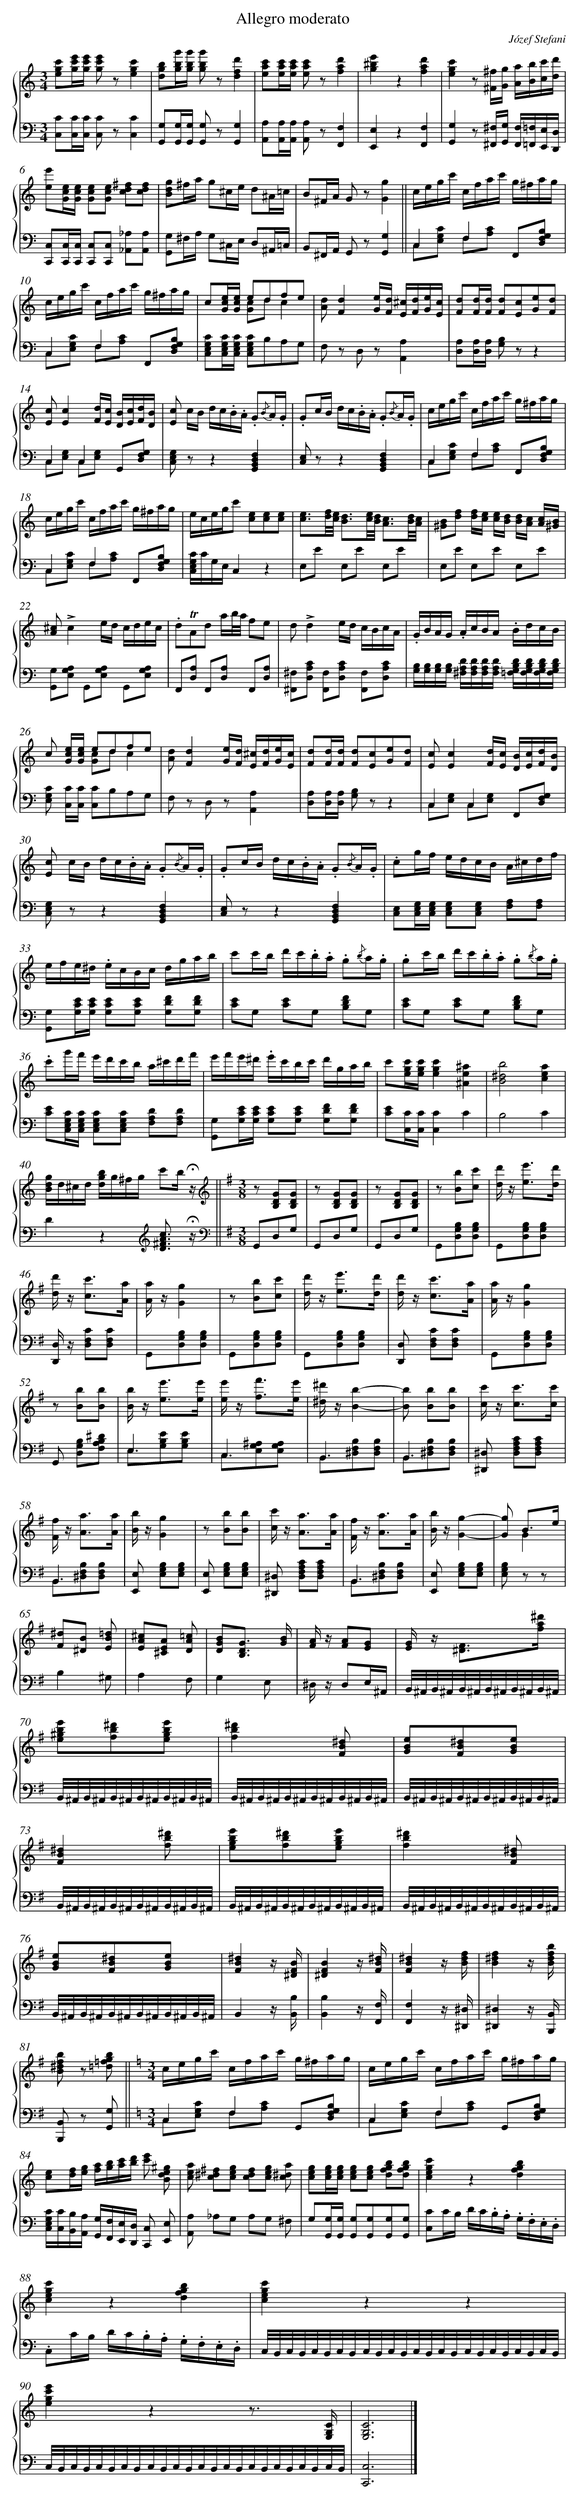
X:1
T: Allegro moderato
C: Józef Stefani
L: 1/8
M: 3/4
%%staves {1 2}
V: 1 clef=treble
V: 2 clef=bass
K: C
[V:1] [c'ge][e'/c'/g/][e'/c'/g/] [e'c'g] z[c'2g2e2] |
[V:2] [CC,][C/C,/][C/C,/] [CC,] z[C2C,2] |
[V:1] [bgd][g'/b/g/][g'/b/g/] [g'bg] z[d'2f2d2] |
[V:2] [G,G,,][G,/G,,/][G,/G,,/] [G,G,,] z[G,2G,,2] |
[V:1] [c'ae][c'/a/e/][c'/a/e/] [c'ae] z[d'2a2f2] |
[V:2] [A,A,,][A,/A,,/][A,/A,,/] [A,A,,] z[F,2F,,2] |
[V:1] [e'2^b2g2]z2[d'2a2f2] |
[V:2] [E,2E,,2]z2[F,2F,,2] |
[V:1] [c'2g2e2]z [^f/^F/][g/G/] [a/A/][b/B/][c'/c/][d'/d/] |
[V:2] [G,2G,,2]z [^F,/^F,,/][G,/G,,/] [F,/F,,/][=F,/=F,,/][E,/E,,/][D,/D,,/] |
[V:1] [e'e][e/c/G/][e/c/G/] [ecG][ecG] [^fdc][fdc] |
[V:2] [C,C,,][C,/C,,/][C,/C,,/] [C,C,,][C,C,,] [_A,_A,,][A,A,,] |
[V:1] [gdB]^f/a/ g^c/e/ d^A/=c/ |
[V:2] [G,G,,]^F,/A,/ G,^C,/E,/ D,^A,,/=C,/ |
[V:1] B^F/A/ G z[g2G2] ||
[V:2] B,,^F,,/A,,/ G,, z[G,2G,,2] ||
[V:1] c/e/g/c'/ c/f/a/c'/ g/^f/a/g/ |
[V:2] C,2F,2F,,[B,G,F,D,] & C,[CG,E,] F,[CA,]x2 |
[V:1] c/e/g/c'/ c/f/a/c'/ g/^f/a/g/ |
[V:2] C,2F,2F,,[B,G,F,D,] & C,[CG,E,] F,[CA,]x2 |
[V:1] c[e/c/G/][e/c/G/] edfe & x2[cG]dc2 |
[V:2] [CG,E,C,][C/G,/E,/C,/][C/G,/E,/C,/] [CG,E,C,]B,A,G, |
[V:1] [dA][d2F2][e/G/][d/F/] [^c/E/][d/F/][e/G/][c/E/] |
[V:2] F, z D, z[A,2A,,2] |
[V:1] [dF][d/F/][d/F/] [dF][cE][eG][dF] |
[V:2] [A,D,][A,/D,/][A,/D,/] [B,G,] zz2 |
[V:1] [cE][c2E2][d/F/][c/E/] [B/D/][c/E/][d/F/][B/D/] |
[V:2] C,2C,2G,,[G,F,D,] & C,[G,E,] C,[G,E,]x2 |
[V:1] [cE] c/B/ d/c/.B/.A/ .G{/B}A/.G/ |
[V:2] [G,E,C,] zz2[F,2D,2B,,2G,,2] |
[V:1] .Gc/B/ d/c/.B/.A/ .G{/B}A/.G/ |
[V:2] [E,C,] zz2[F,2D,2B,,2G,,2] |
[V:1] c/e/g/c'/ c/f/a/c'/ g/^f/a/g/ |
[V:2] C,2F,2F,,[B,G,F,D,] & C,[CG,E,] F,[CA,]x2 |
[V:1] c/e/g/c'/ c/f/a/c'/ g/^f/a/g/ |
[V:2] C,2F,2F,,[B,G,F,D,] & C,[CG,E,] F,[CA,]x2 |
[V:1] e/c/e/g/c' [ec][ec][ec] |
[V:2] [C/G,/E,/C,/]C/G,/E,/C,2z2 |
[V:1] [e3/c3/][f//d//][e//c//] [d3/B3/][e//c//][d//B//] [c3/A3/][d//B//][c//A//] |
[V:2] E,E E,E E,E |
[V:1] [B^G][fd] [f/d/][e/c/] [e/c/][d/B/] [d/B/][c/A/] [c/A/][B/^G/] |
[V:2] E,E E,E E,E |
[V:1] [^cA]!accent!c2e/d/ c/d/e/c/ |
[V:2] [G,G,,][A,G,E,] G,,[A,G,E,] G,,[A,G,E,] |
[V:1] .d!trill!Ad a/b//a// fe |
[V:2] F,,[A,D,] F,,[A,D,] F,,[A,D,] |
[V:1] d!accent!d2e/d/ c/B/c/A/ |
[V:2] [^F,^F,,][CA,D,] [F,F,,][CA,D,] [F,F,,][CA,D,] |
[V:1] .G/B/A/G/ .A/c/B/A/ .B/d/c/B/ |
[V:2] [B,/G,/][B,/G,/][B,/G,/][B,/G,/] [D/A,/^F,/][D/A,/F,/][D/A,/F,/][D/A,/F,/] [D/B,/G,/=F,/][D/B,/G,/F,/][D/B,/G,/F,/][D/B,/G,/F,/] |
[V:1] c [e/c/G/][e/c/G/] edfe & x x [cG]dc2 |
[V:2] [CG,E,] [C/C,/][C/C,/] [CC,]B,A,G, |
[V:1] [dA][d2F2][e/G/][d/F/] [^c/E/][d/F/][e/G/][c/E/] |
[V:2] F, z D, z[A,2A,,2] |
[V:1] [dF][d/F/][d/F/] [dF][cE][eG][dF] |
[V:2] [A,D,][A,/D,/][A,/D,/] [B,G,] zz2 |
[V:1] [cE][c2E2][d/F/][c/E/] [B/D/][c/E/][d/F/][B/D/] |
[V:2] C,2C,2F,,[G,F,D,] & C,[G,E,] C,[G,E,]x2 |
[V:1] [cE] c/B/ d/c/.B/.A/ .G{/B}A/.G/ |
[V:2] [G,E,C,] zz2[F,2D,2B,,2G,,2] |
[V:1] .Gc/B/ d/c/.B/.A/ .G{/B}A/.G/ |
[V:2] [E,C,] zz2[F,2D,2B,,2G,,2] |
[V:1] .cg/f/ e/d/c/B/ A/^c/d/f/ |
[V:2] [E,C,][G,/E,/C,/][G,/E,/C,/] [G,E,C,][G,E,C,] [A,F,][A,F,] |
[V:1] e/f/e/^d/ .e/c/B/c/ d/g/a/b/ |
[V:2] [G,G,,][E/C/G,/][E/C/G,/] [ECG,][ECG,] [FDG,][FDG,] |
[V:1] c'c'/b/ d'/c'/.b/.a/ .g{/b}a/.g/ |
[V:2] [EC]G, [EC]G, [FDB,]G, |
[V:1] .gc'/b/ d'/c'/.b/.a/ .g{/b}a/.g/ |
[V:2] [EC]G, [EC]G, [FDB,]G, |
[V:1] .c'g'/f'/ e'/d'/c'/b/ a/^c'/d'/f'/ |
[V:2] [EC][C/G,/E,/C,/][C/G,/E,/C,/] [CG,E,C,][CG,E,C,] [DA,F,][DA,F,] |
[V:1] e'/f'/e'/^d'/ .e'/c'/b/c'/ d'/g/a/b/ |
[V:2] [G,G,,][E/C/G,/][E/C/G,/] [ECG,][ECG,] [FDG,][FDG,] |
[V:1] c'[c'/g/e/][c'/g/e/][c'2g2e2][^a2e2^A2] |
[V:2] [EC][C/C,/][C/C,/][C2C,2]C2 |
[V:1] [b4^d4B4][a2e2c2] |
[V:2] B,4C2 |
[V:1] [g/d/B/]d/^c/d/ [b/g/d/]g/^f/g/ c'b/ !fermata!z/ ||
[V:2] D2z2[K:clef=treble][c3/A3/^F3/D3/] !fermata!z/ ||
[V:1]  [K:G] [K:clef=treble][M:3/8]z [GDB,][GDB,] |
[V:2]  [K:G] [K:clef=bass][M:3/8]G,,D,G, |
[V:1] z [GDB,][GDB,] |
[V:2] G,,D,G, |
[V:1] z [GDB,][GDB,] |
[V:2] G,,D,G, |
[V:1] z [bB][c'c] |
[V:2] G,,[B,G,D,][B,G,D,] |
[V:1] [d'/d/] z< [e'e][d'/d/] |
[V:2] G,,[B,G,D,][B,G,D,] |
[V:1] [d'/d/] z< [c'c][a/A/] |
[V:2] [D,/D,,/] z/ [CF,D,][CF,D,] |
[V:1] [a/A/] z/[g2G2] |
[V:2] G,,[B,G,D,][B,G,D,] |
[V:1] z [bB][c'c] |
[V:2] G,,[B,G,D,][B,G,D,] |
[V:1] [d'/d/] z< [e'e][d'/d/] |
[V:2] G,,[B,G,D,][B,G,D,] |
[V:1] [d'/d/] z< [c'c][a/A/] |
[V:2] [D,D,,] [CF,D,][CF,D,] |
[V:1] [a/A/] z/[g2G2] |
[V:2] G,,[B,G,D,][B,G,D,] |
[V:1] z [bB][bB] |
[V:2] G,, [B,G,D,][^DB,A,F,] |
[V:1] [b/B/] z< [e'e][e'/e/] |
[V:2] E,3 & E,[EB,G,][EB,G,] |
[V:1] [e'/e/] z< [f'f][e'/e/] |
[V:2] C,3 & C,[^A,G,E,][A,G,E,] |
[V:1] [^d'/^d/] z/[b2B2]- |
[V:2] B,,3 & B,,[B,F,^D,][B,F,D,] |
[V:1] [bB] [bB][bB] |
[V:2] B,,3 & B,,[B,F,^D,][B,F,D,] |
[V:1] [c'/c/] z< [c'c][c'/c/] |
[V:2] [^D,^D,,] [CA,F,D,][CA,F,D,] |
[V:1] [f/F/] z< [aA][a/A/] |
[V:2] B,,3 & B,,[B,F,^D,][B,F,D,] |
[V:1] [b/B/] z/[g2G2] |
[V:2] [E,E,,] [B,G,E,][B,G,E,] |
[V:1] z [bB][bB] |
[V:2] [E,E,,] [B,G,E,][B,G,E,] |
[V:1] [c'/c/] z< [aA][a/A/] |
[V:2] [^D,^D,,] [CA,F,D,][CA,F,D,] |
[V:1] [f/F/] z< [aA][a/A/] |
[V:2] B,,3 & B,,[B,F,^D,][B,F,D,] |
[V:1] [b/B/] z/[g2G2]- |
[V:2] [E,E,,] [B,G,E,][B,G,E,] |
[V:1] [gG] B3/e/ & xG2 |
[V:2] [B,G,E,] z z |
[V:1] [^dF][B^D] [=dBE] |
[V:2] B,2^G, |
[V:1] [^cAE][AE^C] [=cAD] |
[V:2] A,2F, |
[V:1] [BGD][G3/D3/B,3/] [B/G/] |
[V:2] G,2E, |
[V:1] [A/F/] z/ [AF][GE] |
[V:2] ^D,/ z/ D,E,/^A,,/ |
[V:1] [G/E/] z< [F^D][^d'/a/f/] |
[V:2] B,,//^A,,//B,,//^A,,//B,,//^A,,//B,,//^A,,//B,,//^A,,//B,,//^A,,// |
[V:1] [e'b^ge][^d'bf][e'bge] |
[V:2] B,,//^A,,//B,,//^A,,//B,,//^A,,//B,,//^A,,//B,,//^A,,//B,,//^A,,// |
[V:1] [^d'2b2f2][^dBF] |
[V:2] B,,//^A,,//B,,//^A,,//B,,//^A,,//B,,//^A,,//B,,//^A,,//B,,//^A,,// |
[V:1] [eBG][^dBF][eBG] |
[V:2] B,,//^A,,//B,,//^A,,//B,,//^A,,//B,,//^A,,//B,,//^A,,//B,,//^A,,// |
[V:1] [^d2B2F2][^d'bf] |
[V:2] B,,//^A,,//B,,//^A,,//B,,//^A,,//B,,//^A,,//B,,//^A,,//B,,//^A,,// |
[V:1] [e'bge][^d'bf][e'bge] |
[V:2] B,,//^A,,//B,,//^A,,//B,,//^A,,//B,,//^A,,//B,,//^A,,//B,,//^A,,// |
[V:1] [^d'2b2f2][^dBF] |
[V:2] B,,//^A,,//B,,//^A,,//B,,//^A,,//B,,//^A,,//B,,//^A,,//B,,//^A,,// |
[V:1] [eBG][^dBF][eBG] |
[V:2] B,,//^A,,//B,,//^A,,//B,,//^A,,//B,,//^A,,//B,,//^A,,//B,,//^A,,// |
[V:1] [^d2B2F2]z/ [B/F/^D/] |
[V:2] B,,2z/ [B,/B,,/] |
[V:1] [B2F2^D2]z/ [^d/B/F/] |
[V:2] [B,2B,,2]z/ [F,/F,,/] |
[V:1] [^d2B2F2]z/ [f/d/B/] |
[V:2] [F,2F,,2]z/ [^D,/^D,,/] |
[V:1] [f2^d2B2]z/ [b/f/d/B/] |
[V:2] [^D,2^D,,2]z/ [B,,/B,,,/] |
[V:1] [bf^dB] z [bg=f=d] ||
[V:2] [B,,B,,,] z [G,G,,] ||
[V:1]  [K:C] [M:3/4]c/e/g/c'/ c/f/a/c'/ g/^f/a/g/ |
[V:2]  [K:C] [M:3/4]C,2F,2G,,[B,G,F,D,] & C,[CG,E,] F,[CA,]x2 |
[V:1] c/e/g/c'/ c/f/a/c'/ g/^f/a/g/ |
[V:2] C,2F,2G,,[B,G,F,D,] & C,[CG,E,] F,[CA,]x2 |
[V:1] [ec][f/d/][g/e/] [a/f/][b/g/][c'/a/][d'/b/] [e'c'] [^gedB] |
[V:2] [C/G,/E,/C,/][C/C,/][B,/B,,/][A,/A,,/] [G,/G,,/][F,/F,,/][E,/E,,/][D,/D,,/] [C,C,,] [E,E,,] |
[V:1] [aec] [^f^dc][gec] [fdc][gec] [a^dc] |
[V:2] [A,A,,] _A,G, A,G, ^F, |
[V:1] [gec][g/e/c/][g/e/c/] [gec][gec] [bgfd][bgfd] |
[V:2] G,[G,/G,,/][G,/G,,/] [G,G,,][G,G,,][G,G,,][G,G,,] |
[V:1] [c'2g2e2c2]z2[b2g2f2d2] |
[V:2] [CC,]C/B,/ D/C/.B,/.A,/ .G,/.F,/.E,/.D,/ |
[V:1] [c'2g2e2c2]z2[b2g2f2d2] |
[V:2] .C,C/B,/ D/C/.B,/.A,/ .G,/.F,/.E,/.D,/ |
[V:1] [c'2g2e2c2]z2z2 |
[V:2] C,//B,,//C,//B,,//C,//B,,//C,//B,,//C,//B,,//C,//B,,//C,//B,,//C,//B,,//C,//B,,//C,//B,,//C,//B,,//C,//B,,// |
[V:1] [e'2c'2g2e2]z2z3/ [C/G,/E,/] |
[V:2] C,//B,,//C,//B,,//C,//B,,//C,//B,,//C,//B,,//C,//B,,//C,//B,,//C,//B,,//C,//B,,//C,//B,,//C,//B,,//C,//B,,// |
[V:1] [C6G,6E,6] |]
[V:2] [C,6C,,6] |]
